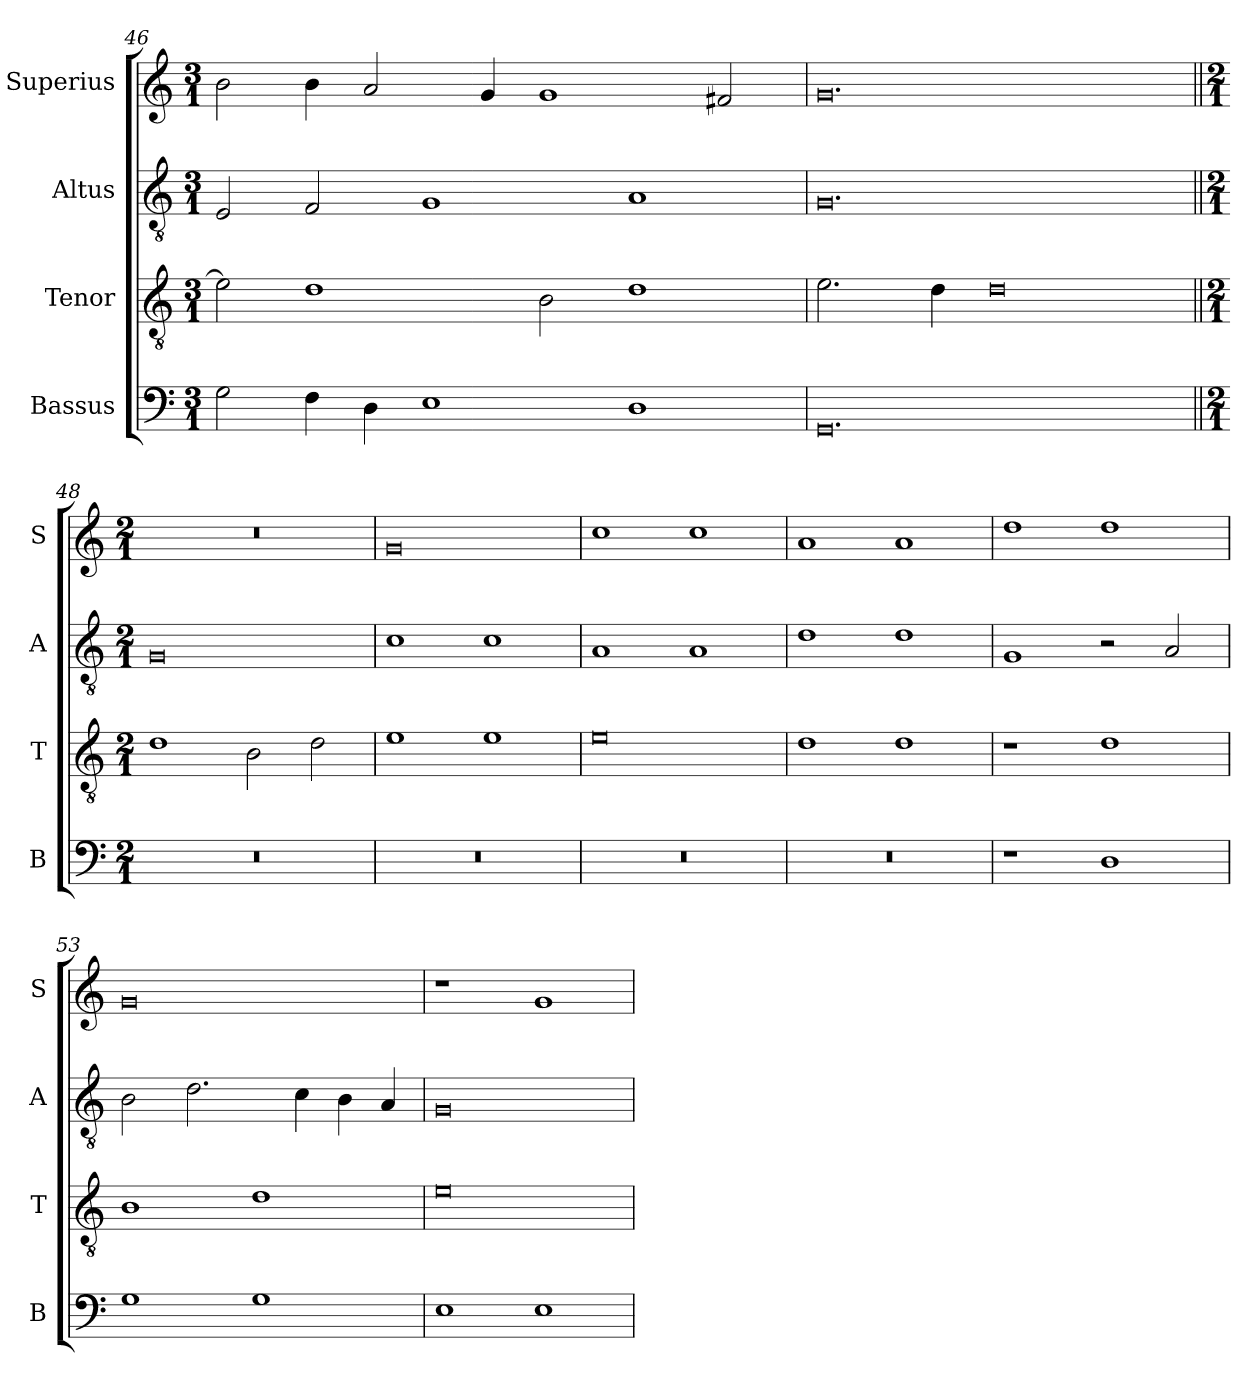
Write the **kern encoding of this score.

**kern	**kern	**kern	**kern
*part4	*part3	*part2	*part1
*staff4	*staff3	*staff2	*staff1
*I"Bassus	*I"Tenor	*I"Altus	*I"Superius
*I'B	*I'T	*I'A	*I'S
*clefF4	*clefGv2	*clefGv2	*clefG2
*k[]	*k[]	*k[]	*k[]
*M3/1	*M3/1	*M3/1	*M3/1
=46	=46	=46	=46
2G\	2e\]	2E/	2b\
4F\	1d	2F/	4b\
4D\	.	.	2a/
1E	.	1G	.
.	.	.	4g/
.	2B\	.	1g
1D	1d	1A	.
.	.	.	2f#X/
=47	=47	=47	=47
0.GG	2.e\	0.G	0.g
.	4d\	.	.
.	0d	.	.
!!LO:LB:g=z
=48||	=48||	=48||	=48||
*M2/1	*M2/1	*M2/1	*M2/1
0r	1d	0G	0r
.	2B\	.	.
.	2d\	.	.
=49	=49	=49	=49
0r	1e	1c	0g
.	1e	1c	.
=50	=50	=50	=50
0r	0e	1A	1cc
.	.	1A	1cc
=51	=51	=51	=51
0r	1d	1d	1a
.	1d	1d	1a
=52	=52	=52	=52
1r	1r	1G	1dd
1D	1d	2r	1dd
.	.	2A/	.
=53	=53	=53	=53
1G	1B	2B\	0g
.	.	2.d\	.
1G	1d	.	.
.	.	4c\	.
.	.	4B\	.
.	.	4A/	.
=54	=54	=54	=54
1E	0e	0G	1r
1E	.	.	1g
=	=	=	=
*-	*-	*-	*-
